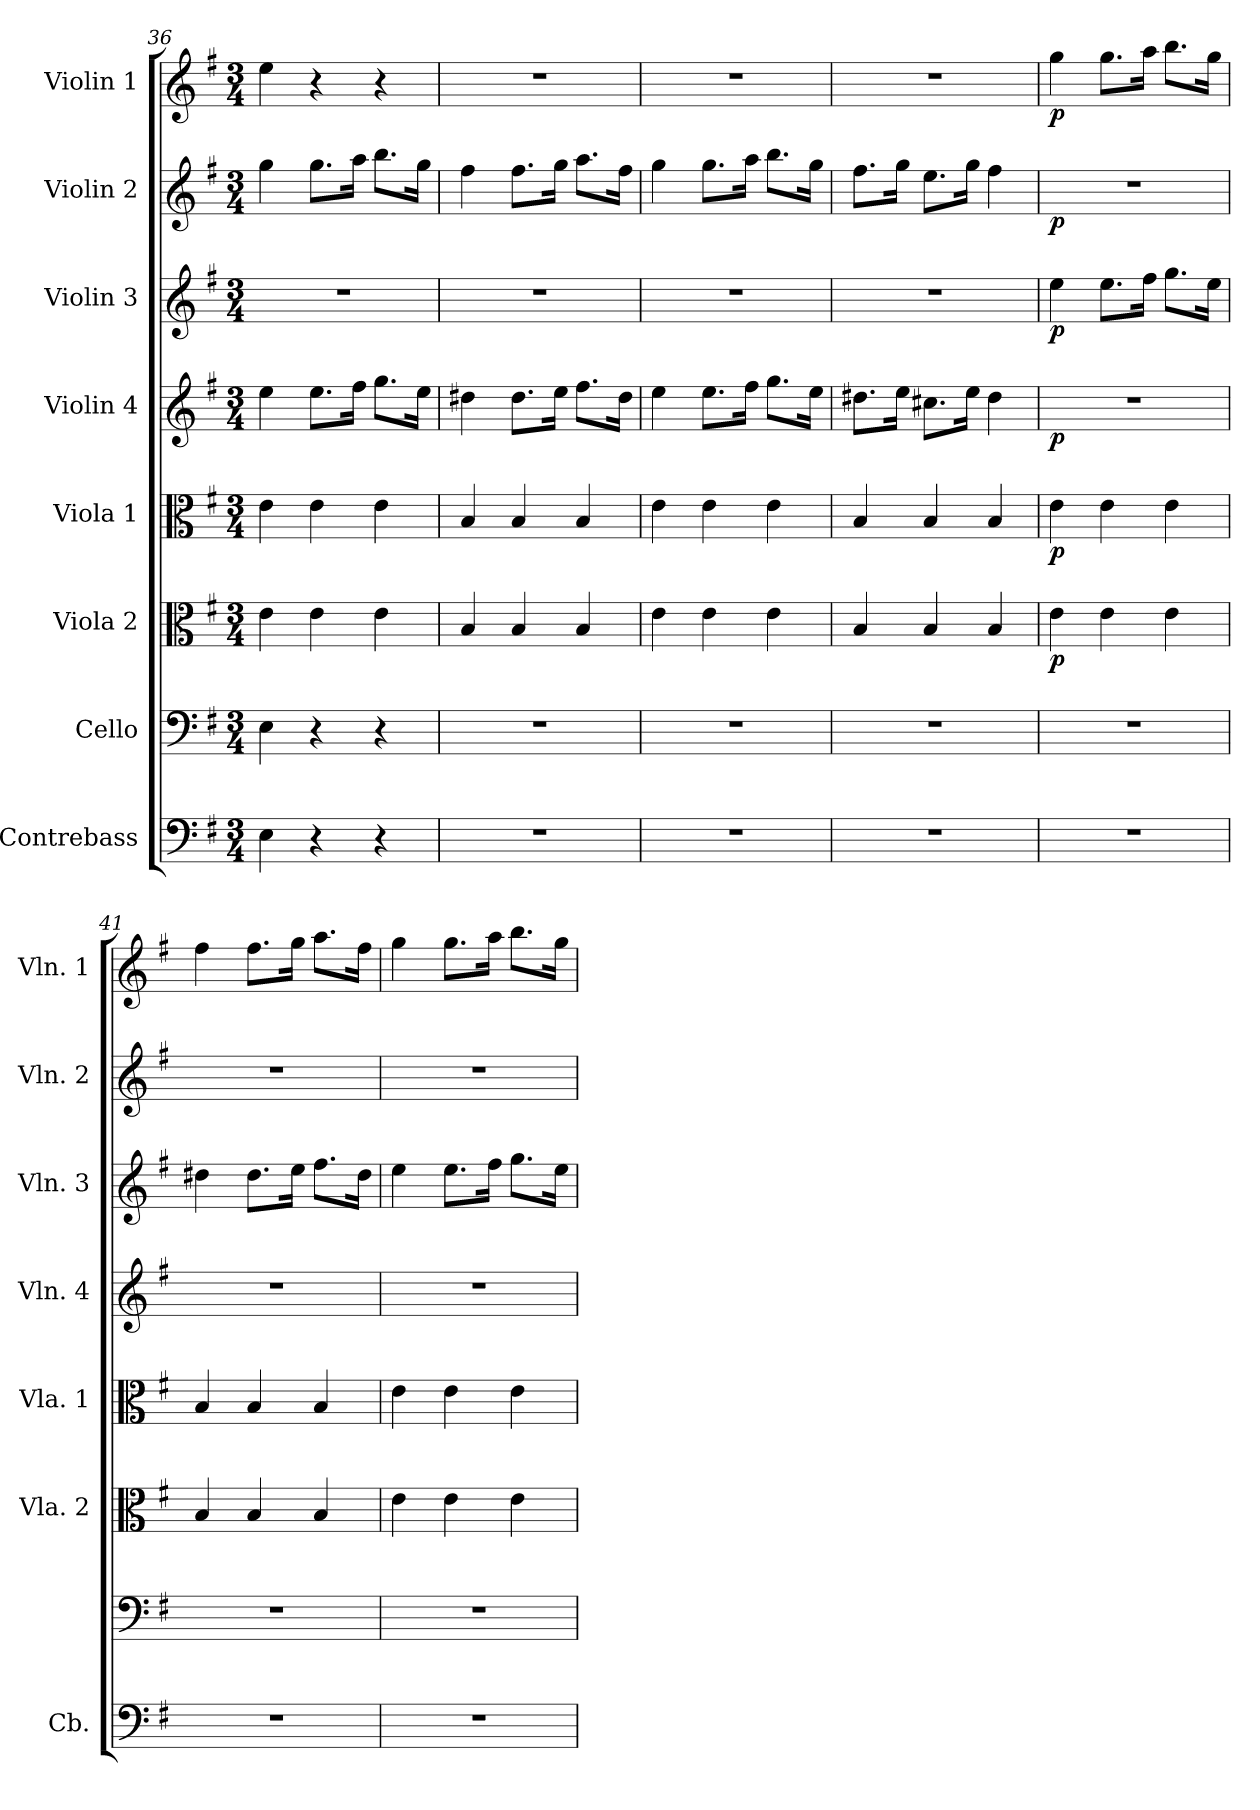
**kern	**kern	**kern	**dynam	**kern	**dynam	**kern	**dynam	**kern	**dynam	**kern	**dynam	**kern	**dynam
*part8	*part7	*part6	*part6	*part5	*part5	*part4	*part4	*part3	*part3	*part2	*part2	*part1	*part1
*staff8	*staff7	*staff6	*staff6	*staff5	*staff5	*staff4	*staff4	*staff3	*staff3	*staff2	*staff2	*staff1	*staff1
*I"Contrebass	*I"Cello	*I"Viola 2	*	*I"Viola 1	*	*I"Violin 4	*	*I"Violin 3	*	*I"Violin 2	*	*I"Violin 1	*
*I'Cb.	*	*I'Vla. 2	*	*I'Vla. 1	*	*I'Vln. 4	*	*I'Vln. 3	*	*I'Vln. 2	*	*I'Vln. 1	*
*clefF4	*clefF4	*clefC3	*	*clefC3	*	*clefG2	*	*clefG2	*	*clefG2	*	*clefG2	*
*ITrd7c12	*	*	*	*	*	*	*	*	*	*	*	*	*
*k[f#]	*k[f#]	*k[f#]	*	*k[f#]	*	*k[f#]	*	*k[f#]	*	*k[f#]	*	*k[f#]	*
*M3/4	*M3/4	*M3/4	*	*M3/4	*	*M3/4	*	*M3/4	*	*M3/4	*	*M3/4	*
=36	=36	=36	=36	=36	=36	=36	=36	=36	=36	=36	=36	=36	=36
4EE\	4E\	4e\	.	4e\	.	4ee\	.	2.r	.	4gg\	.	4ee\	.
4r	4r	4e\	.	4e\	.	8.ee\L	.	.	.	8.gg\L	.	4r	.
.	.	.	.	.	.	16ff#\Jk	.	.	.	16aa\Jk	.	.	.
4r	4r	4e\	.	4e\	.	8.gg\L	.	.	.	8.bb\L	.	4r	.
.	.	.	.	.	.	16ee\Jk	.	.	.	16gg\Jk	.	.	.
=37	=37	=37	=37	=37	=37	=37	=37	=37	=37	=37	=37	=37	=37
2.r	2.r	4B/	.	4B/	.	4dd#X\	.	2.r	.	4ff#\	.	2.r	.
.	.	4B/	.	4B/	.	8.dd#\L	.	.	.	8.ff#\L	.	.	.
.	.	.	.	.	.	16ee\Jk	.	.	.	16gg\Jk	.	.	.
.	.	4B/	.	4B/	.	8.ff#\L	.	.	.	8.aa\L	.	.	.
.	.	.	.	.	.	16dd#\Jk	.	.	.	16ff#\Jk	.	.	.
=38	=38	=38	=38	=38	=38	=38	=38	=38	=38	=38	=38	=38	=38
2.r	2.r	4e\	.	4e\	.	4ee\	.	2.r	.	4gg\	.	2.r	.
.	.	4e\	.	4e\	.	8.ee\L	.	.	.	8.gg\L	.	.	.
.	.	.	.	.	.	16ff#\Jk	.	.	.	16aa\Jk	.	.	.
.	.	4e\	.	4e\	.	8.gg\L	.	.	.	8.bb\L	.	.	.
.	.	.	.	.	.	16ee\Jk	.	.	.	16gg\Jk	.	.	.
=39	=39	=39	=39	=39	=39	=39	=39	=39	=39	=39	=39	=39	=39
2.r	2.r	4B/	.	4B/	.	8.dd#X\L	.	2.r	.	8.ff#\L	.	2.r	.
.	.	.	.	.	.	16ee\Jk	.	.	.	16gg\Jk	.	.	.
.	.	4B/	.	4B/	.	8.cc#X\L	.	.	.	8.ee\L	.	.	.
.	.	.	.	.	.	16ee\Jk	.	.	.	16gg\Jk	.	.	.
.	.	4B/	.	4B/	.	4dd#\	.	.	.	4ff#\	.	.	.
!!LO:PB:g=z
=40	=40	=40	=40	=40	=40	=40	=40	=40	=40	=40	=40	=40	=40
!	!	!	!LO:DY:b	!	!LO:DY:b	!	!LO:DY:b	!	!LO:DY:b	!	!LO:DY:b	!	!LO:DY:b
2.r	2.r	4e\	p	4e\	p	2.r	p	4ee\	p	2.r	p	4gg\	p
.	.	4e\	.	4e\	.	.	.	8.ee\L	.	.	.	8.gg\L	.
.	.	.	.	.	.	.	.	16ff#\Jk	.	.	.	16aa\Jk	.
.	.	4e\	.	4e\	.	.	.	8.gg\L	.	.	.	8.bb\L	.
.	.	.	.	.	.	.	.	16ee\Jk	.	.	.	16gg\Jk	.
=41	=41	=41	=41	=41	=41	=41	=41	=41	=41	=41	=41	=41	=41
2.r	2.r	4B/	.	4B/	.	2.r	.	4dd#X\	.	2.r	.	4ff#\	.
.	.	4B/	.	4B/	.	.	.	8.dd#\L	.	.	.	8.ff#\L	.
.	.	.	.	.	.	.	.	16ee\Jk	.	.	.	16gg\Jk	.
.	.	4B/	.	4B/	.	.	.	8.ff#\L	.	.	.	8.aa\L	.
.	.	.	.	.	.	.	.	16dd#\Jk	.	.	.	16ff#\Jk	.
=42	=42	=42	=42	=42	=42	=42	=42	=42	=42	=42	=42	=42	=42
2.r	2.r	4e\	.	4e\	.	2.r	.	4ee\	.	2.r	.	4gg\	.
.	.	4e\	.	4e\	.	.	.	8.ee\L	.	.	.	8.gg\L	.
.	.	.	.	.	.	.	.	16ff#\Jk	.	.	.	16aa\Jk	.
.	.	4e\	.	4e\	.	.	.	8.gg\L	.	.	.	8.bb\L	.
.	.	.	.	.	.	.	.	16ee\Jk	.	.	.	16gg\Jk	.
=	=	=	=	=	=	=	=	=	=	=	=	=	=
*-	*-	*-	*-	*-	*-	*-	*-	*-	*-	*-	*-	*-	*-
